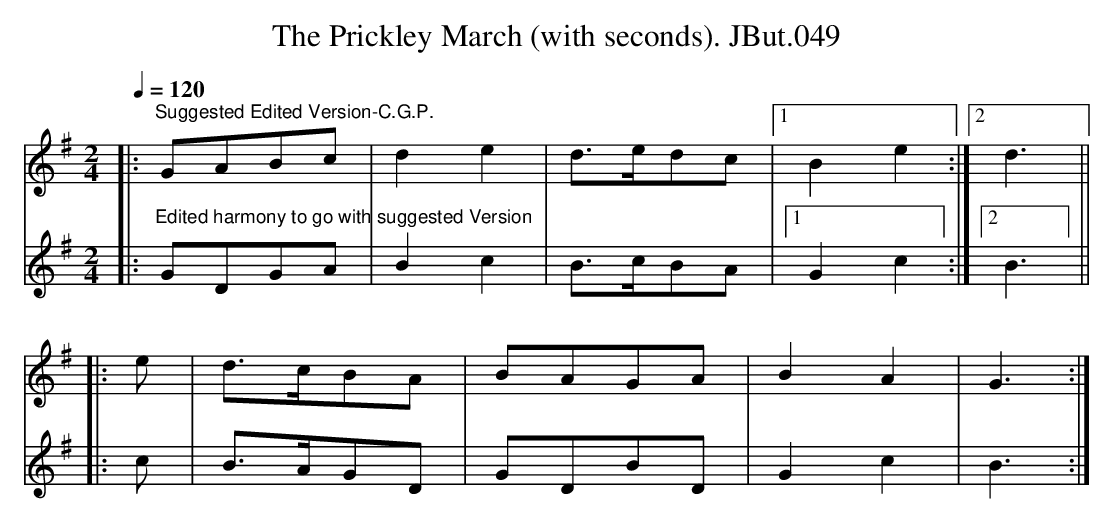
X:1
T:Prickley March (with seconds). JBut.049, The
M:2/4
L:1/8
Q:1/4=120
K:G
V:1
|:"^Suggested Edited Version-C.G.P."GABc|d2 e2|d>edc|1B2 e2:|2d3||
|:e|d>cBA|BAGA|B2 A2|G3:|
V:2
|:"^Edited harmony to go with suggested Version"GDGA|B2c2|B>cBA|1G2c2:|2 B3||
|:c|B>AGD|GDBD|G2c2|B3:|
